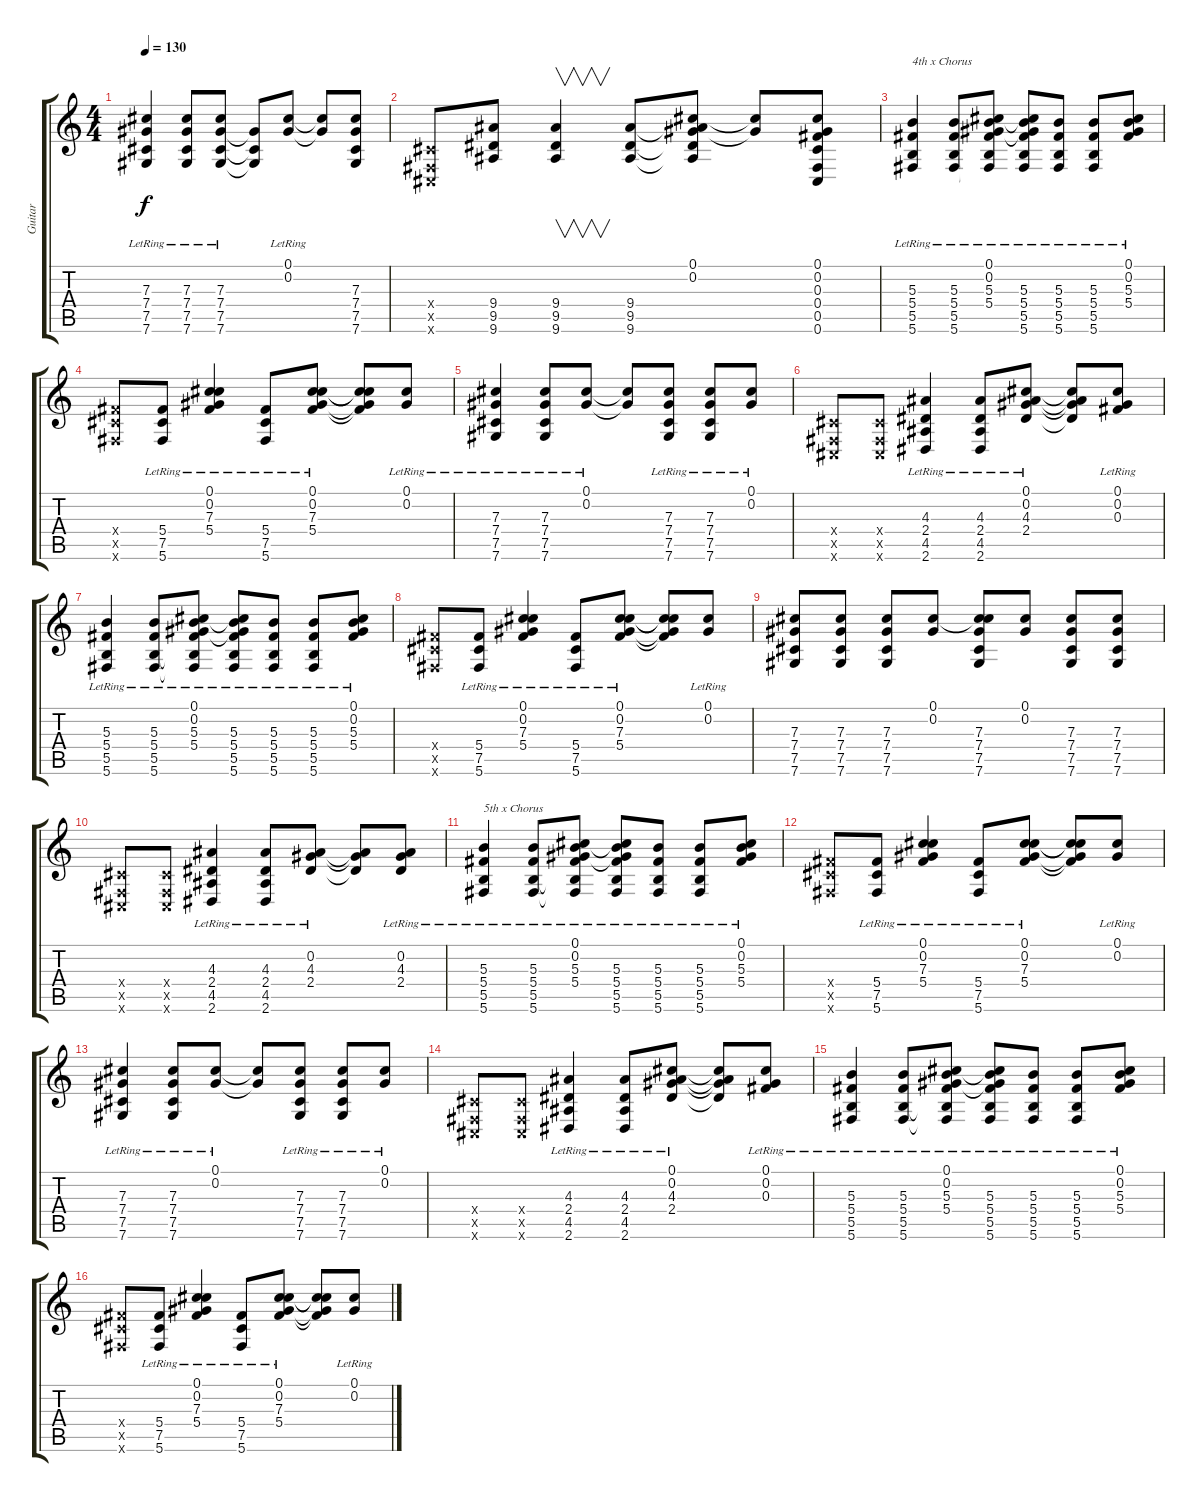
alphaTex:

\track ("Guitar" "Guitar") {instrument acousticguitarsteel}
\staff {score tabs}
\tuning (Db4 Ab3 Gb3 Db3 Gb2 Db2) {hide}
\ts (4 4)
\tempo 130
\clef g2
\ks c
(7.3 7.4{lr} 7.5{lr} 7.6{lr}).4{dy f} (7.3 7.4{lr} 7.5{lr} 7.6{lr}).8 (7.3 7.4{lr} 7.5{lr} 7.6{lr}).8 (7.4{t} 7.5{t} 7.6{t}).8 (0.1{lr} 0.2{lr}).8 (0.1{t} 0.2{t}).8 (7.3 7.4 7.5 7.6).8 |
(0.4{x} 0.5{x} 0.6{x}).8 (9.4 9.5 9.6).8 (9.4 9.5 9.6).4{v} (9.4 9.5 9.6).8 (0.1 0.2 9.4{t} 9.5{t} 9.6{t}).8 (0.1{t} 0.2{t}).8 (0.1 0.2 0.3 0.4 0.5 0.6).8 |
(5.3 5.4{lr} 5.5{lr} 5.6{lr}).4{txt "4th x Chorus"} (5.3 5.4{lr} 5.5{lr} 5.6{lr}).8 (0.1{lr} 0.2{lr} 5.3{lr} 5.4{lr} 5.5{t} 5.6{t}).8 (0.1{t} 0.2{t} 5.3 5.4{lr} 5.5{lr} 5.6{lr}).8 (5.3 5.4{lr} 5.5{lr} 5.6{lr}).8 (5.3 5.4{lr} 5.5{lr} 5.6{lr}).8 (0.1{lr} 0.2{lr} 5.3{lr} 5.4{lr}).8 |
(5.4{x} 7.5{x} 5.6{x}).8 (5.4{lr} 7.5{lr} 5.6{lr}).8 (0.1{lr} 0.2{lr} 7.3{lr} 5.4{lr}).4 (5.4{lr} 7.5{lr} 5.6{lr}).8 (0.1{lr} 0.2{lr} 7.3{lr} 5.4{lr}).8 (0.1{t} 0.2{t} 7.3{t} 5.4{t}).8 (0.1{lr} 0.2{lr}).8 |
(7.3 7.4{lr} 7.5{lr} 7.6{lr}).4 (7.3 7.4{lr} 7.5{lr} 7.6{lr}).8 (0.1{lr} 0.2{lr}).8 (0.1{t} 0.2{t}).8 (7.3 7.4{lr} 7.5{lr} 7.6{lr}).8 (7.3 7.4{lr} 7.5{lr} 7.6{lr}).8 (0.1{lr} 0.2{lr}).8 |
(0.4{x} 0.5{x} 0.6{x}).8 (0.4{x} 0.5{x} 0.6{x}).8 (4.3{lr} 2.4{lr} 4.5{lr} 2.6{lr}).4 (4.3{lr} 2.4{lr} 4.5{lr} 2.6{lr}).8 (0.1{lr} 0.2{lr} 4.3{lr} 2.4{lr}).8 (0.1{t} 0.2{t} 4.3{t} 2.4{t}).8 (0.1{lr} 0.2{lr} 0.3{lr}).8 |
(5.3 5.4{lr} 5.5{lr} 5.6{lr}).4 (5.3 5.4{lr} 5.5{lr} 5.6{lr}).8 (0.1{lr} 0.2{lr} 5.3{lr} 5.4{lr} 5.5{t} 5.6{t}).8 (0.1{t} 0.2{t} 5.3 5.4{lr} 5.5{lr} 5.6{lr}).8 (5.3 5.4{lr} 5.5{lr} 5.6{lr}).8 (5.3 5.4{lr} 5.5{lr} 5.6{lr}).8 (0.1{lr} 0.2{lr} 5.3{lr} 5.4{lr}).8 |
(5.4{x} 7.5{x} 5.6{x}).8 (5.4{lr} 7.5{lr} 5.6{lr}).8 (0.1{lr} 0.2{lr} 7.3{lr} 5.4{lr}).4 (5.4{lr} 7.5{lr} 5.6{lr}).8 (0.1{lr} 0.2{lr} 7.3{lr} 5.4{lr}).8 (0.1{t} 0.2{t} 7.3{t} 5.4{t}).8 (0.1{lr} 0.2{lr}).8 |
(7.3 7.4 7.5 7.6).8 (7.3 7.4 7.5 7.6).8 (7.3 7.4 7.5 7.6).8 (0.1 0.2).8 (0.1{t} 7.3 7.4 7.5 7.6).8 (0.1 0.2).8 (7.3 7.4 7.5 7.6).8 (7.3 7.4 7.5 7.6).8 |
(0.4{x} 0.5{x} 0.6{x}).8 (0.4{x} 0.5{x} 0.6{x}).8 (4.3{lr} 2.4{lr} 4.5{lr} 2.6{lr}).4 (4.3{lr} 2.4{lr} 4.5{lr} 2.6{lr}).8 (0.2{lr} 4.3{lr} 2.4{lr}).8 (0.2{t} 4.3{t} 2.4{t}).8 (0.2 4.3{lr} 2.4).8 |
(5.3 5.4{lr} 5.5{lr} 5.6{lr}).4{txt "5th x Chorus"} (5.3 5.4{lr} 5.5{lr} 5.6{lr}).8 (0.1{lr} 0.2{lr} 5.3{lr} 5.4{lr} 5.5{t} 5.6{t}).8 (0.1{t} 0.2{t} 5.3 5.4{lr} 5.5{lr} 5.6{lr}).8 (5.3 5.4{lr} 5.5{lr} 5.6{lr}).8 (5.3 5.4{lr} 5.5{lr} 5.6{lr}).8 (0.1{lr} 0.2{lr} 5.3{lr} 5.4{lr}).8 |
(5.4{x} 7.5{x} 5.6{x}).8 (5.4{lr} 7.5{lr} 5.6{lr}).8 (0.1{lr} 0.2{lr} 7.3{lr} 5.4{lr}).4 (5.4{lr} 7.5{lr} 5.6{lr}).8 (0.1{lr} 0.2{lr} 7.3{lr} 5.4{lr}).8 (0.1{t} 0.2{t} 7.3{t} 5.4{t}).8 (0.1{lr} 0.2{lr}).8 |
(7.3 7.4{lr} 7.5{lr} 7.6{lr}).4 (7.3 7.4{lr} 7.5{lr} 7.6{lr}).8 (0.1{lr} 0.2{lr}).8 (0.1{t} 0.2{t}).8 (7.3 7.4{lr} 7.5{lr} 7.6{lr}).8 (7.3 7.4{lr} 7.5{lr} 7.6{lr}).8 (0.1{lr} 0.2{lr}).8 |
(0.4{x} 0.5{x} 0.6{x}).8 (0.4{x} 0.5{x} 0.6{x}).8 (4.3{lr} 2.4{lr} 4.5{lr} 2.6{lr}).4 (4.3{lr} 2.4{lr} 4.5{lr} 2.6{lr}).8 (0.1{lr} 0.2{lr} 4.3{lr} 2.4{lr}).8 (0.1{t} 0.2{t} 4.3{t} 2.4{t}).8 (0.1{lr} 0.2{lr} 0.3{lr}).8 |
(5.3 5.4{lr} 5.5{lr} 5.6{lr}).4 (5.3 5.4{lr} 5.5{lr} 5.6{lr}).8 (0.1{lr} 0.2{lr} 5.3{lr} 5.4{lr} 5.5{t} 5.6{t}).8 (0.1{t} 0.2{t} 5.3 5.4{lr} 5.5{lr} 5.6{lr}).8 (5.3 5.4{lr} 5.5{lr} 5.6{lr}).8 (5.3 5.4{lr} 5.5{lr} 5.6{lr}).8 (0.1{lr} 0.2{lr} 5.3{lr} 5.4{lr}).8 |
(5.4{x} 7.5{x} 5.6{x}).8 (5.4{lr} 7.5{lr} 5.6{lr}).8 (0.1{lr} 0.2{lr} 7.3{lr} 5.4{lr}).4 (5.4{lr} 7.5{lr} 5.6{lr}).8 (0.1{lr} 0.2{lr} 7.3{lr} 5.4{lr}).8 (0.1{t} 0.2{t} 7.3{t} 5.4{t}).8 (0.1{lr} 0.2{lr}).8
